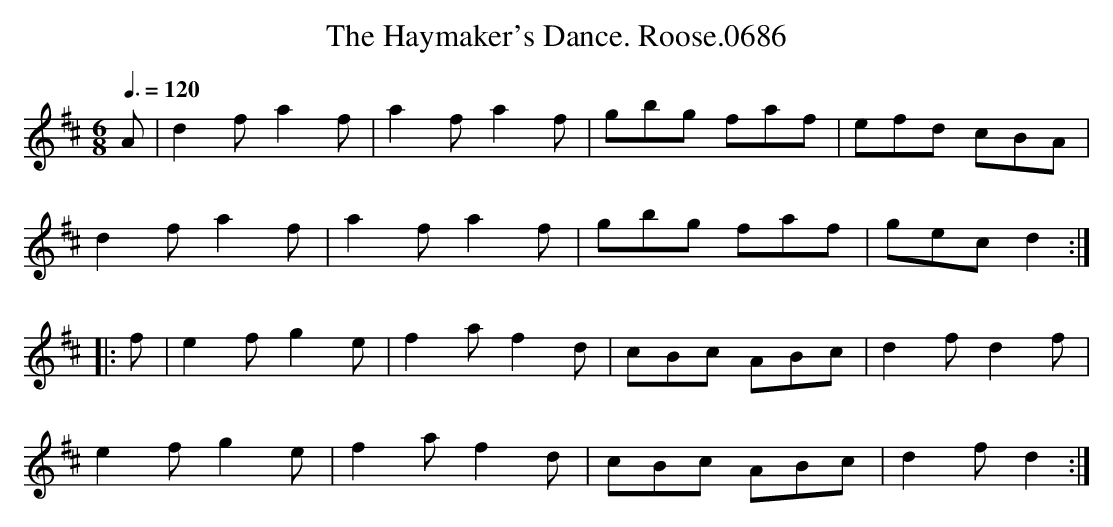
X:1
T:Haymaker's Dance. Roose.0686, The
L:1/8
M:6/8
Q:3/8=120
K:D
A|d2f a2f|a2f a2f|gbg faf|efd cBA|
d2f a2f|a2f a2f|gbg faf|gec d2:|
|:f|e2f g2e|f2a f2d|cBc ABc|d2f d2f|
e2f g2e|f2a f2d|cBc ABc|d2f d2:|
